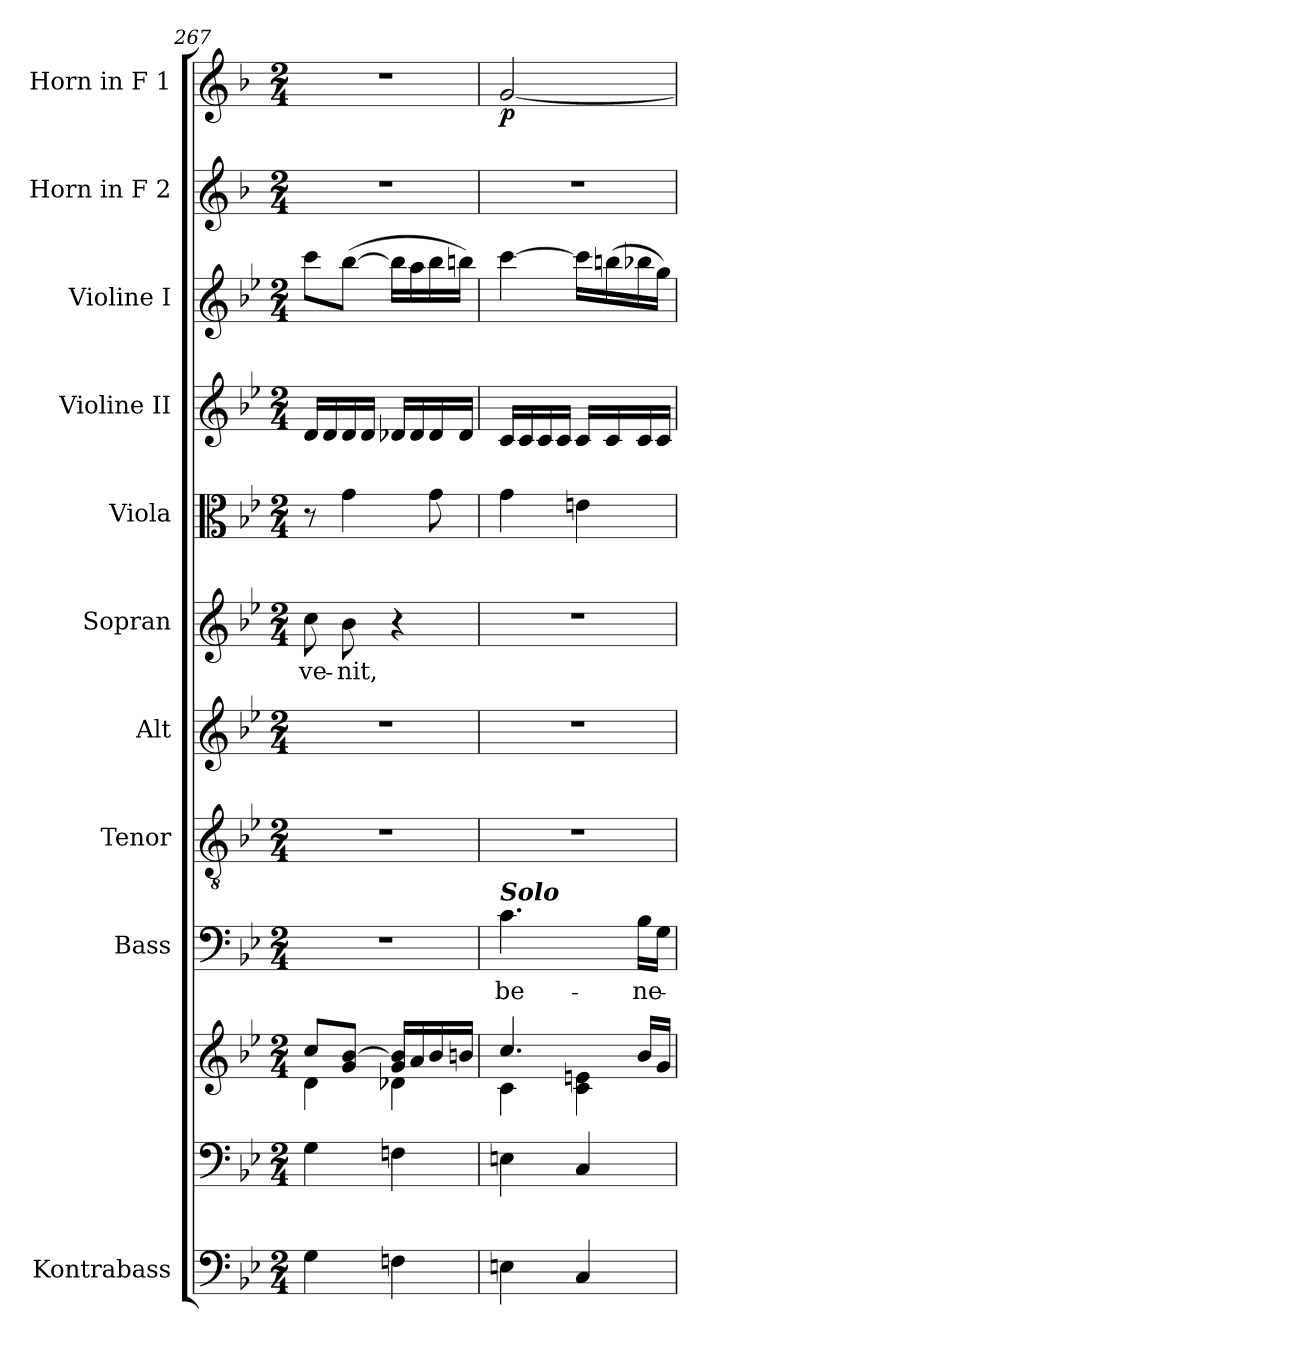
**kern	**kern	**kern	**kern	**text	**kern	**kern	**kern	**text	**kern	**kern	**kern	**kern	**kern	**dynam
*part11	*part10	*part10	*part9	*part9	*part8	*part7	*part6	*part6	*part5	*part4	*part3	*part2	*part1	*part1
*staff12	*staff11	*staff10	*staff9	*staff9	*staff8	*staff7	*staff6	*staff6	*staff5	*staff4	*staff3	*staff2	*staff1	*staff1
*I"Kontrabass	*	*	*I"Bass	*	*I"Tenor	*I"Alt	*I"Sopran	*	*I"Viola	*I"Violine II	*I"Violine I	*I"Horn in F 2	*I"Horn in F 1	*
*I'Kb.	*	*	*I'B	*	*I'T	*I'A	*I'S	*	*I'Vla.	*I'Vl. II	*I'Vl. I	*I'Hrn. 2	*I'Hrn. 1	*
*clefF4	*clefF4	*clefG2	*clefF4	*	*clefGv2	*clefG2	*clefG2	*	*clefC3	*clefG2	*clefG2	*clefG2	*clefG2	*
*ITrd7c12	*	*	*	*	*	*	*	*	*	*	*	*ITrd4c7	*ITrd4c7	*
*k[b-e-]	*k[b-e-]	*k[b-e-]	*k[b-e-]	*	*k[b-e-]	*k[b-e-]	*k[b-e-]	*	*k[b-e-]	*k[b-e-]	*k[b-e-]	*k[b-e-]	*k[b-e-]	*
*B-:	*B-:	*B-:	*B-:	*	*B-:	*B-:	*B-:	*	*B-:	*B-:	*B-:	*B-:	*B-:	*
*M2/4	*M2/4	*M2/4	*M2/4	*	*M2/4	*M2/4	*M2/4	*	*M2/4	*M2/4	*M2/4	*M2/4	*M2/4	*
=267	=267	=267	=267	=267	=267	=267	=267	=267	=267	=267	=267	=267	=267	=267
*	*	*^	*	*	*	*	*	*	*	*	*	*	*	*
!	!	!	!	!	!	!	!	!	!LO:LY:b	!	!	!	!	!	!
4GG\	4G\	8cc/L	4d\	2r	.	2r	2r	8cc\	ve-	8r	16d/LL	8ccc\L	2r	2r	.
.	.	.	.	.	.	.	.	.	.	.	16d/	.	.	.	.
!	!	!	!	!	!	!	!	!	!LO:LY:b	!	!	!	!	!	!
.	.	8g/ [>8b-/J	.	.	.	.	.	8b-\	-nit,	4g\	16d/	(>[8bb-\J	.	.	.
.	.	.	.	.	.	.	.	.	.	.	16d/JJ	.	.	.	.
4FFn\	4Fn\	16g/ 16b-/]LL	4d-X\	.	.	.	.	4r	.	.	16d-X/LL	16bb-\LL]	.	.	.
.	.	16a/	.	.	.	.	.	.	.	.	16d-/	16aa\	.	.	.
.	.	16b-/	.	.	.	.	.	.	.	8g\	16d-/	16bb-\	.	.	.
.	.	16bn/JJ	.	.	.	.	.	.	.	.	16d-/JJ	16bbn\JJ)	.	.	.
=268	=268	=268	=268	=268	=268	=268	=268	=268	=268	=268	=268	=268	=268	=268	=268
!	!	!	!	!LO:TX:a:Bi:t=Solo	!	!	!	!	!	!	!	!	!	!	!
!	!	!	!	!	!LO:LY:b	!	!	!	!	!	!	!	!	!	!LO:DY:b
4EEn\	4En\	4.cc/	4c\	4.c\	be-	2r	2r	2r	.	4g\	16c/LL	[4ccc\	2r	[2c/	p
.	.	.	.	.	.	.	.	.	.	.	16c/	.	.	.	.
.	.	.	.	.	.	.	.	.	.	.	16c/	.	.	.	.
.	.	.	.	.	.	.	.	.	.	.	16c/JJ	.	.	.	.
4CC/	4C/	.	4c\ 4en\	.	.	.	.	.	.	4en\	16c/LL	16ccc\LL]	.	.	.
.	.	.	.	.	.	.	.	.	.	.	16c/	(>16bbn\	.	.	.
!	!	!	!	!	!LO:LY:b	!	!	!	!	!	!	!	!	!	!
.	.	16b-/LL	.	16B-\LL	-ne-	.	.	.	.	.	16c/	16bb-X\	.	.	.
.	.	16g/JJ	.	16G\JJ	.	.	.	.	.	.	16c/JJ	16gg\JJ)	.	.	.
*	*	*v	*v	*	*	*	*	*	*	*	*	*	*	*	*
=	=	=	=	=	=	=	=	=	=	=	=	=	=	=
*-	*-	*-	*-	*-	*-	*-	*-	*-	*-	*-	*-	*-	*-	*-
